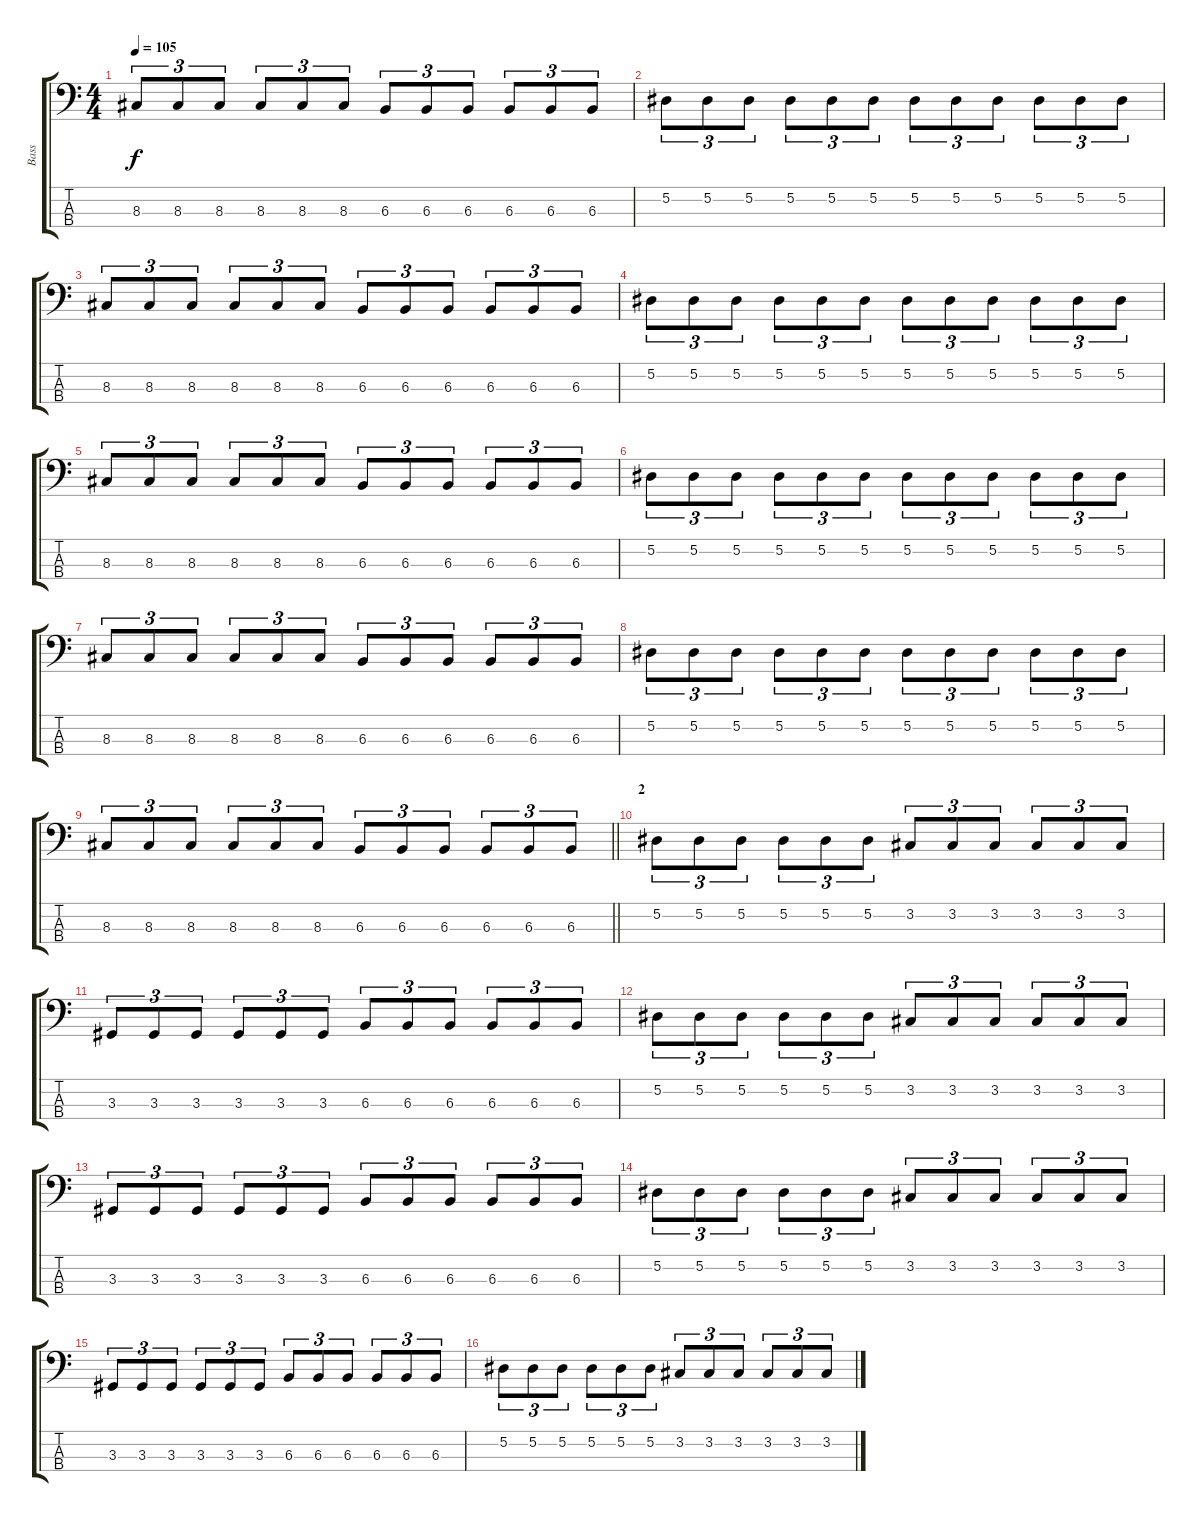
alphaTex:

\track ("Bass" "Bass") {instrument electricbassfinger}
\staff {score tabs}
\tuning (Eb2 Bb1 F1 C1) {hide}
\ts (4 4)
\tempo 105
\clef f4
\ks c
8.3.8{tu (3 2) dy f} 8.3.8{tu (3 2)} 8.3.8{tu (3 2)} 8.3.8{tu (3 2)} 8.3.8{tu (3 2)} 8.3.8{tu (3 2)} 6.3.8{tu (3 2)} 6.3.8{tu (3 2)} 6.3.8{tu (3 2)} 6.3.8{tu (3 2)} 6.3.8{tu (3 2)} 6.3.8{tu (3 2)} |
5.2.8{tu (3 2)} 5.2.8{tu (3 2)} 5.2.8{tu (3 2)} 5.2.8{tu (3 2)} 5.2.8{tu (3 2)} 5.2.8{tu (3 2)} 5.2.8{tu (3 2)} 5.2.8{tu (3 2)} 5.2.8{tu (3 2)} 5.2.8{tu (3 2)} 5.2.8{tu (3 2)} 5.2.8{tu (3 2)} |
8.3.8{tu (3 2)} 8.3.8{tu (3 2)} 8.3.8{tu (3 2)} 8.3.8{tu (3 2)} 8.3.8{tu (3 2)} 8.3.8{tu (3 2)} 6.3.8{tu (3 2)} 6.3.8{tu (3 2)} 6.3.8{tu (3 2)} 6.3.8{tu (3 2)} 6.3.8{tu (3 2)} 6.3.8{tu (3 2)} |
5.2.8{tu (3 2)} 5.2.8{tu (3 2)} 5.2.8{tu (3 2)} 5.2.8{tu (3 2)} 5.2.8{tu (3 2)} 5.2.8{tu (3 2)} 5.2.8{tu (3 2)} 5.2.8{tu (3 2)} 5.2.8{tu (3 2)} 5.2.8{tu (3 2)} 5.2.8{tu (3 2)} 5.2.8{tu (3 2)} |
8.3.8{tu (3 2)} 8.3.8{tu (3 2)} 8.3.8{tu (3 2)} 8.3.8{tu (3 2)} 8.3.8{tu (3 2)} 8.3.8{tu (3 2)} 6.3.8{tu (3 2)} 6.3.8{tu (3 2)} 6.3.8{tu (3 2)} 6.3.8{tu (3 2)} 6.3.8{tu (3 2)} 6.3.8{tu (3 2)} |
5.2.8{tu (3 2)} 5.2.8{tu (3 2)} 5.2.8{tu (3 2)} 5.2.8{tu (3 2)} 5.2.8{tu (3 2)} 5.2.8{tu (3 2)} 5.2.8{tu (3 2)} 5.2.8{tu (3 2)} 5.2.8{tu (3 2)} 5.2.8{tu (3 2)} 5.2.8{tu (3 2)} 5.2.8{tu (3 2)} |
8.3.8{tu (3 2)} 8.3.8{tu (3 2)} 8.3.8{tu (3 2)} 8.3.8{tu (3 2)} 8.3.8{tu (3 2)} 8.3.8{tu (3 2)} 6.3.8{tu (3 2)} 6.3.8{tu (3 2)} 6.3.8{tu (3 2)} 6.3.8{tu (3 2)} 6.3.8{tu (3 2)} 6.3.8{tu (3 2)} |
5.2.8{tu (3 2)} 5.2.8{tu (3 2)} 5.2.8{tu (3 2)} 5.2.8{tu (3 2)} 5.2.8{tu (3 2)} 5.2.8{tu (3 2)} 5.2.8{tu (3 2)} 5.2.8{tu (3 2)} 5.2.8{tu (3 2)} 5.2.8{tu (3 2)} 5.2.8{tu (3 2)} 5.2.8{tu (3 2)} |
\barLineRight lightlight
8.3.8{tu (3 2)} 8.3.8{tu (3 2)} 8.3.8{tu (3 2)} 8.3.8{tu (3 2)} 8.3.8{tu (3 2)} 8.3.8{tu (3 2)} 6.3.8{tu (3 2)} 6.3.8{tu (3 2)} 6.3.8{tu (3 2)} 6.3.8{tu (3 2)} 6.3.8{tu (3 2)} 6.3.8{tu (3 2)} |
\section ("" "2")
5.2.8{tu (3 2)} 5.2.8{tu (3 2)} 5.2.8{tu (3 2)} 5.2.8{tu (3 2)} 5.2.8{tu (3 2)} 5.2.8{tu (3 2)} 3.2.8{tu (3 2)} 3.2.8{tu (3 2)} 3.2.8{tu (3 2)} 3.2.8{tu (3 2)} 3.2.8{tu (3 2)} 3.2.8{tu (3 2)} |
3.3.8{tu (3 2)} 3.3.8{tu (3 2)} 3.3.8{tu (3 2)} 3.3.8{tu (3 2)} 3.3.8{tu (3 2)} 3.3.8{tu (3 2)} 6.3.8{tu (3 2)} 6.3.8{tu (3 2)} 6.3.8{tu (3 2)} 6.3.8{tu (3 2)} 6.3.8{tu (3 2)} 6.3.8{tu (3 2)} |
5.2.8{tu (3 2)} 5.2.8{tu (3 2)} 5.2.8{tu (3 2)} 5.2.8{tu (3 2)} 5.2.8{tu (3 2)} 5.2.8{tu (3 2)} 3.2.8{tu (3 2)} 3.2.8{tu (3 2)} 3.2.8{tu (3 2)} 3.2.8{tu (3 2)} 3.2.8{tu (3 2)} 3.2.8{tu (3 2)} |
3.3.8{tu (3 2)} 3.3.8{tu (3 2)} 3.3.8{tu (3 2)} 3.3.8{tu (3 2)} 3.3.8{tu (3 2)} 3.3.8{tu (3 2)} 6.3.8{tu (3 2)} 6.3.8{tu (3 2)} 6.3.8{tu (3 2)} 6.3.8{tu (3 2)} 6.3.8{tu (3 2)} 6.3.8{tu (3 2)} |
5.2.8{tu (3 2)} 5.2.8{tu (3 2)} 5.2.8{tu (3 2)} 5.2.8{tu (3 2)} 5.2.8{tu (3 2)} 5.2.8{tu (3 2)} 3.2.8{tu (3 2)} 3.2.8{tu (3 2)} 3.2.8{tu (3 2)} 3.2.8{tu (3 2)} 3.2.8{tu (3 2)} 3.2.8{tu (3 2)} |
3.3.8{tu (3 2)} 3.3.8{tu (3 2)} 3.3.8{tu (3 2)} 3.3.8{tu (3 2)} 3.3.8{tu (3 2)} 3.3.8{tu (3 2)} 6.3.8{tu (3 2)} 6.3.8{tu (3 2)} 6.3.8{tu (3 2)} 6.3.8{tu (3 2)} 6.3.8{tu (3 2)} 6.3.8{tu (3 2)} |
5.2.8{tu (3 2)} 5.2.8{tu (3 2)} 5.2.8{tu (3 2)} 5.2.8{tu (3 2)} 5.2.8{tu (3 2)} 5.2.8{tu (3 2)} 3.2.8{tu (3 2)} 3.2.8{tu (3 2)} 3.2.8{tu (3 2)} 3.2.8{tu (3 2)} 3.2.8{tu (3 2)} 3.2.8{tu (3 2)}
